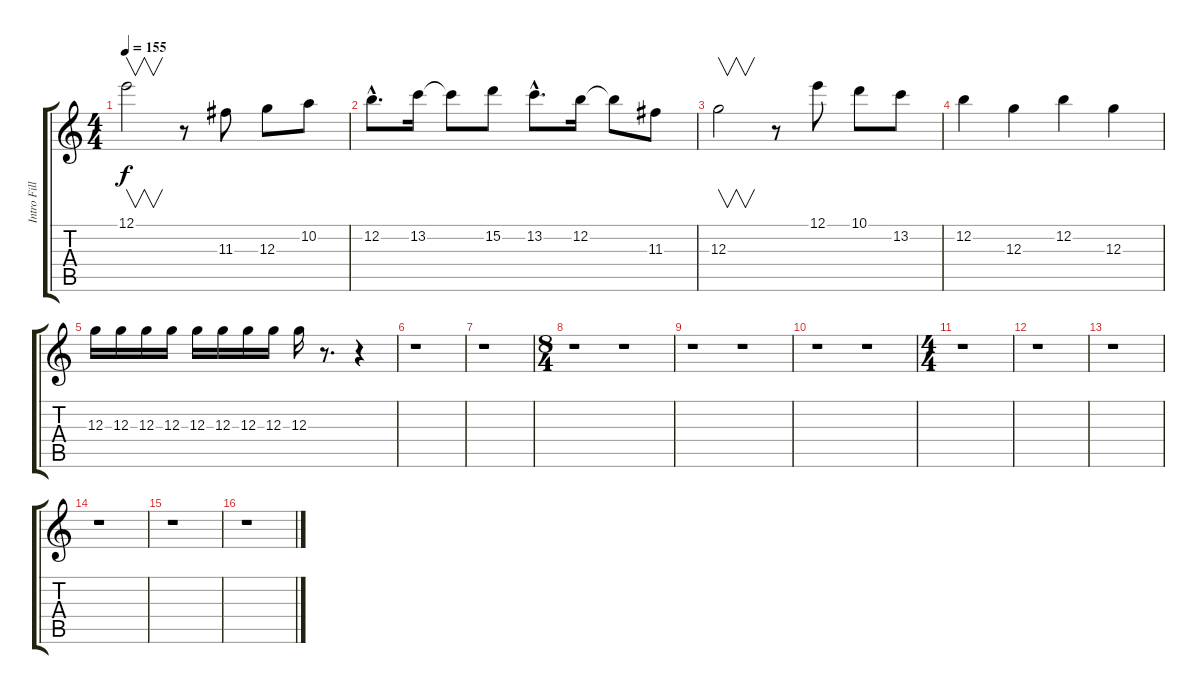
\track ("Intro Fill" "Intro Fill") {instrument distortionguitar}
\staff {score tabs}
\tuning (E4 B3 G3 D3 A2 E2) {hide}
\ts (4 4)
\tempo 155
\clef g2
\ks c
12.1.2{v dy f} r.8 11.3.8 12.3.8 10.2.8 |
12.2{hac}.8{d} 13.2.16 13.2{t}.8 15.2.8 13.2{hac}.8{d} 12.2.16 12.2{t}.8 11.3.8 |
12.3.2{v} r.8 12.1.8 10.1.8 13.2.8 |
12.2.4 12.3.4 12.2.4 12.3.4 |
12.3.16 12.3.16 12.3.16 12.3.16 12.3.16 12.3.16 12.3.16 12.3.16 12.3.16 r.8{d} r.4 |
r.1 |
r.1 |
\ts (8 4)
r.1 r.1 |
r.1 r.1 |
r.1 r.1 |
\ts (4 4)
r.1 |
r.1 |
r.1 |
r.1 |
r.1 |
r.1
